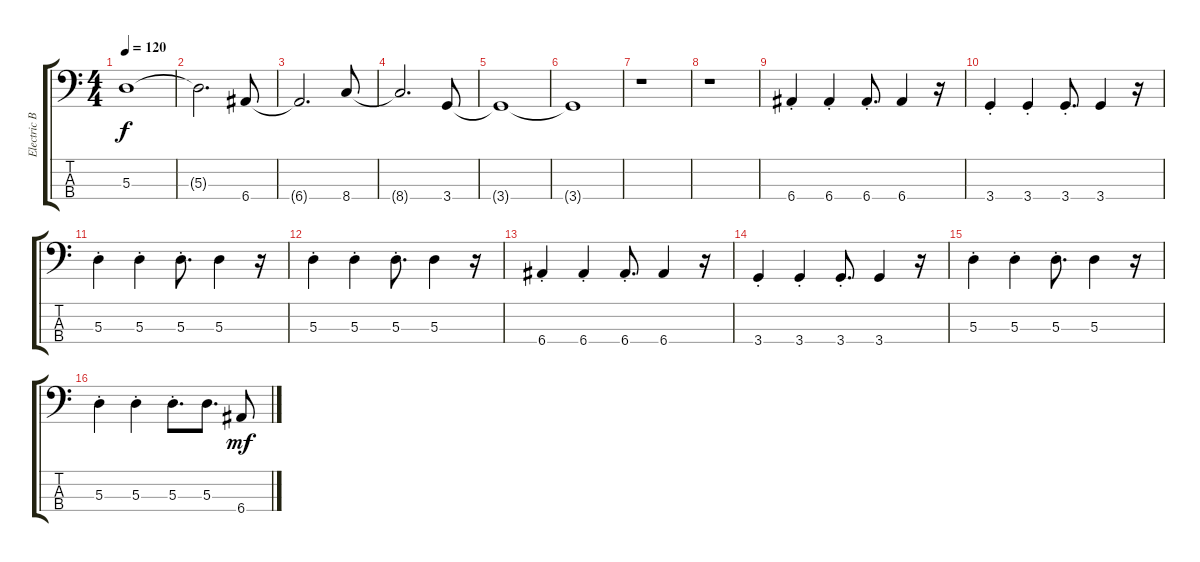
\track ("Electric Bass" "Electric B") {instrument electricbassfinger}
\staff {score tabs}
\tuning (G2 D2 A1 E1) {hide}
\ts (4 4)
\tempo 120
\clef f4
\ks c
5.3{t}.1{dy f} |
5.3{t}.2{d} 6.4.8 |
6.4{t}.2{d} 8.4.8 |
8.4{t}.2{d} 3.4.8 |
3.4{t}.1 |
3.4{t}.1 |
r.1 |
r.1 |
6.4{st}.4 6.4{st}.4 6.4{st}.8{d} 6.4.4 r.16 |
3.4{st}.4 3.4{st}.4 3.4{st}.8{d} 3.4.4 r.16 |
5.3{st}.4 5.3{st}.4 5.3{st}.8{d} 5.3.4 r.16 |
5.3{st}.4 5.3{st}.4 5.3{st}.8{d} 5.3.4 r.16 |
6.4{st}.4 6.4{st}.4 6.4{st}.8{d} 6.4.4 r.16 |
3.4{st}.4 3.4{st}.4 3.4{st}.8{d} 3.4.4 r.16 |
5.3{st}.4 5.3{st}.4 5.3{st}.8{d} 5.3.4 r.16 |
5.3{st}.4 5.3{st}.4 5.3{st}.8{d} 5.3.8{d} 6.4.8{dy mf}
